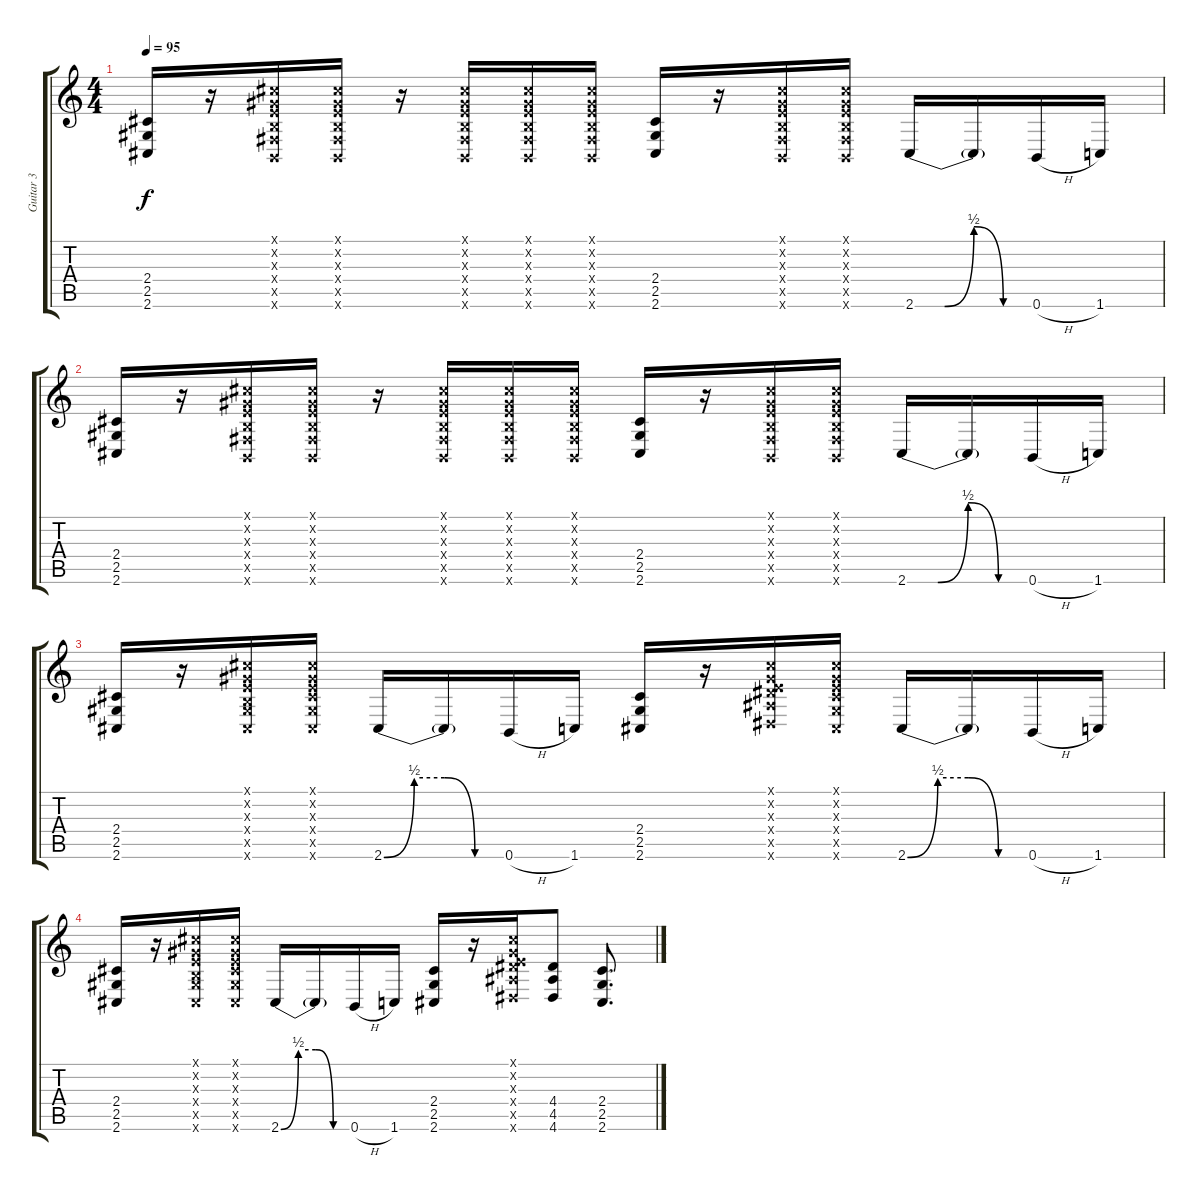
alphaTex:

\track ("Guitar 3" "Guitar 3") {instrument distortionguitar}
\staff {score tabs}
\tuning (Db4 Ab3 E3 B2 Gb2 B1) {hide}
\ts (4 4)
\tempo 95
\clef g2
\ks c
(2.4 2.5 2.6).16{dy f} r.16 (0.1{x} 0.2{x} 0.3{x} 0.4{x} 0.5{x} 0.6{x}).16 (0.1{x} 0.2{x} 0.3{x} 0.4{x} 0.5{x} 0.6{x}).16 r.16 (0.1{x} 0.2{x} 0.3{x} 0.4{x} 0.5{x} 0.6{x}).16 (0.1{x} 0.2{x} 0.3{x} 0.4{x} 0.5{x} 0.6{x}).16 (0.1{x} 0.2{x} 0.3{x} 0.4{x} 0.5{x} 0.6{x}).16 (2.4 2.5 2.6).16 r.16 (0.1{x} 0.2{x} 0.3{x} 0.4{x} 0.5{x} 0.6{x}).16 (0.1{x} 0.2{x} 0.3{x} 0.4{x} 0.5{x} 0.6{x}).16 2.6{be (custom 0 0 15 0 30 2 45 0 60 0)}.16 2.6{t}.16 0.6{h}.16 1.6.16 |
(2.4 2.5 2.6).16 r.16 (0.1{x} 0.2{x} 0.3{x} 0.4{x} 0.5{x} 0.6{x}).16 (0.1{x} 0.2{x} 0.3{x} 0.4{x} 0.5{x} 0.6{x}).16 r.16 (0.1{x} 0.2{x} 0.3{x} 0.4{x} 0.5{x} 0.6{x}).16 (0.1{x} 0.2{x} 0.3{x} 0.4{x} 0.5{x} 0.6{x}).16 (0.1{x} 0.2{x} 0.3{x} 0.4{x} 0.5{x} 0.6{x}).16 (2.4 2.5 2.6).16 r.16 (0.1{x} 0.2{x} 0.3{x} 0.4{x} 0.5{x} 0.6{x}).16 (0.1{x} 0.2{x} 0.3{x} 0.4{x} 0.5{x} 0.6{x}).16 2.6{be (custom 0 0 15 0 30 2 45 0 60 0)}.16 2.6{t}.16 0.6{h}.16 1.6.16 |
(2.4 2.5 2.6).16 r.16 (0.1{x} 0.2{x} 0.3{x} 0.4{x} 2.5{x} 2.6{x}).16 (0.1{x} 0.2{x} 0.3{x} 2.4{x} 2.5{x} 2.6{x}).16 2.6{be (custom 0 0 15 2 30 2 45 0 60 0)}.16 2.6{t}.16 0.6{h}.16 1.6.16 (2.4 2.5 2.6).16 r.16 (0.1{x} 0.2{x} 0.3{x} 4.4{x} 4.5{x} 4.6{x}).16 (0.1{x} 0.2{x} 0.3{x} 2.4{x} 2.5{x} 2.6{x}).16 2.6{be (custom 0 0 15 2 30 2 45 0 60 0)}.16 2.6{t}.16 0.6{h}.16 1.6.16 |
(2.4 2.5 2.6).16 r.16 (0.1{x} 0.2{x} 0.3{x} 0.4{x} 2.5{x} 2.6{x}).16 (0.1{x} 0.2{x} 0.3{x} 2.4{x} 2.5{x} 2.6{x}).16 2.6{be (custom 0 0 15 2 30 2 45 0 60 0)}.16 2.6{t}.16 0.6{h}.16 1.6.16 (2.4 2.5 2.6).16 r.16 (0.1{x} 0.2{x} 0.3{x} 4.4{x} 4.5{x} 4.6{x}).16 (4.4 4.5 4.6).8 (2.4 2.5 2.6).8{d}
